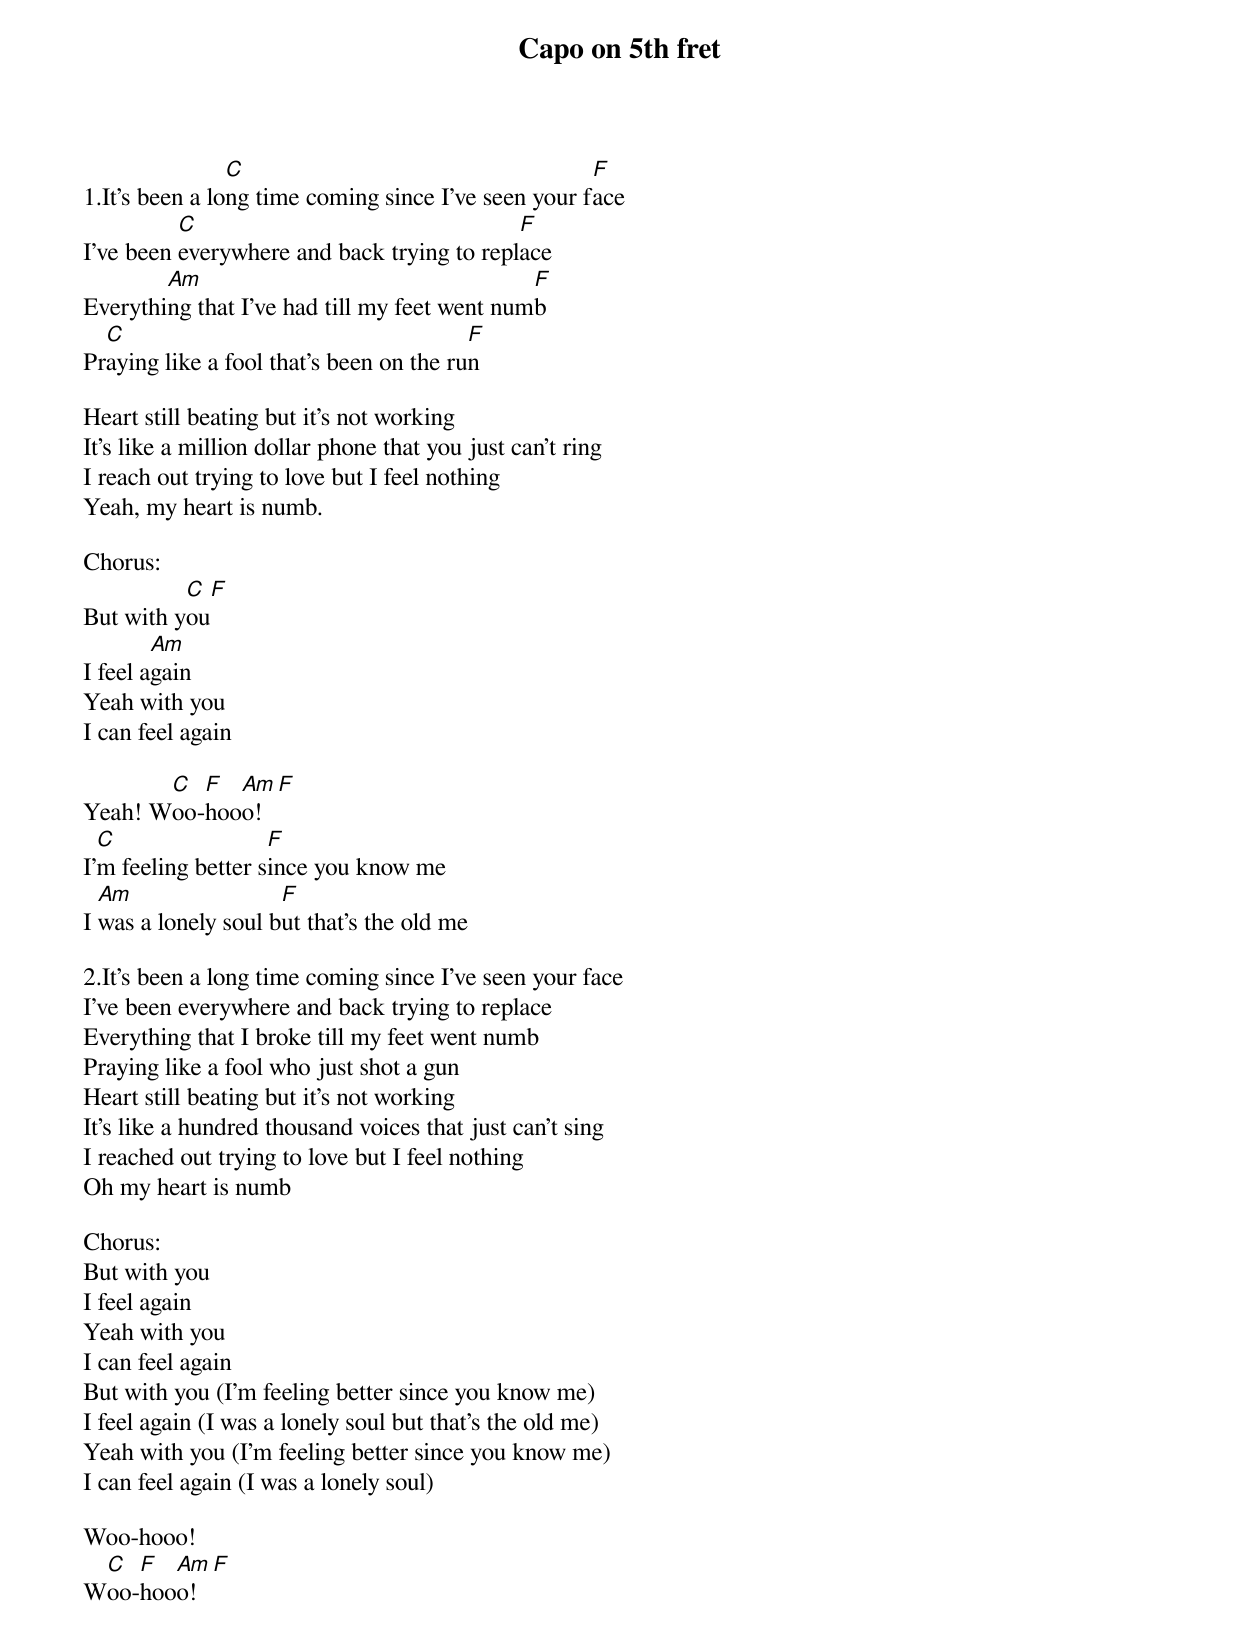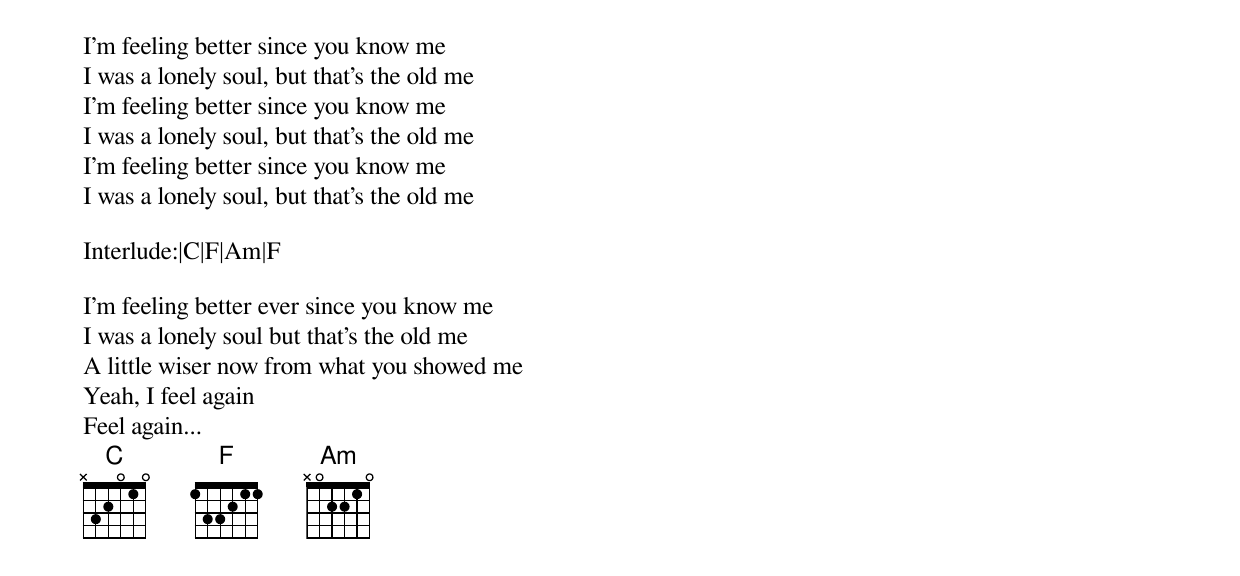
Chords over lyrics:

Capo on 5th fret

                C                                    F
1.It's been a long time coming since I've seen your face
          C                                 F
I've been everywhere and back trying to replace
        Am                                    F
Everything that I've had till my feet went numb
  C                                      F
Praying like a fool that's been on the run

Heart still beating but it's not working
It's like a million dollar phone that you just can't ring
I reach out trying to love but I feel nothing
Yeah, my heart is numb.

Chorus:
          C F
But with you
        Am
I feel again
Yeah with you
I can feel again

       C  F  Am  F
Yeah! Woo-hooo!
  C                 F
I'm feeling better since you know me
  Am                 F
I was a lonely soul but that's the old me

2.It's been a long time coming since I've seen your face
I've been everywhere and back trying to replace
Everything that I broke till my feet went numb
Praying like a fool who just shot a gun
Heart still beating but it's not working
It's like a hundred thousand voices that just can't sing
I reached out trying to love but I feel nothing
Oh my heart is numb

Chorus:
But with you
I feel again
Yeah with you
I can feel again
But with you (I'm feeling better since you know me)
I feel again (I was a lonely soul but that's the old me)
Yeah with you (I'm feeling better since you know me)
I can feel again (I was a lonely soul)

Woo-hooo!
 C  F  Am  F
Woo-hooo!

I'm feeling better since you know me
I was a lonely soul, but that's the old me
I'm feeling better since you know me
I was a lonely soul, but that's the old me
I'm feeling better since you know me
I was a lonely soul, but that's the old me

Interlude:|C|F|Am|F

I'm feeling better ever since you know me
I was a lonely soul but that's the old me
A little wiser now from what you showed me
Yeah, I feel again
Feel again...
